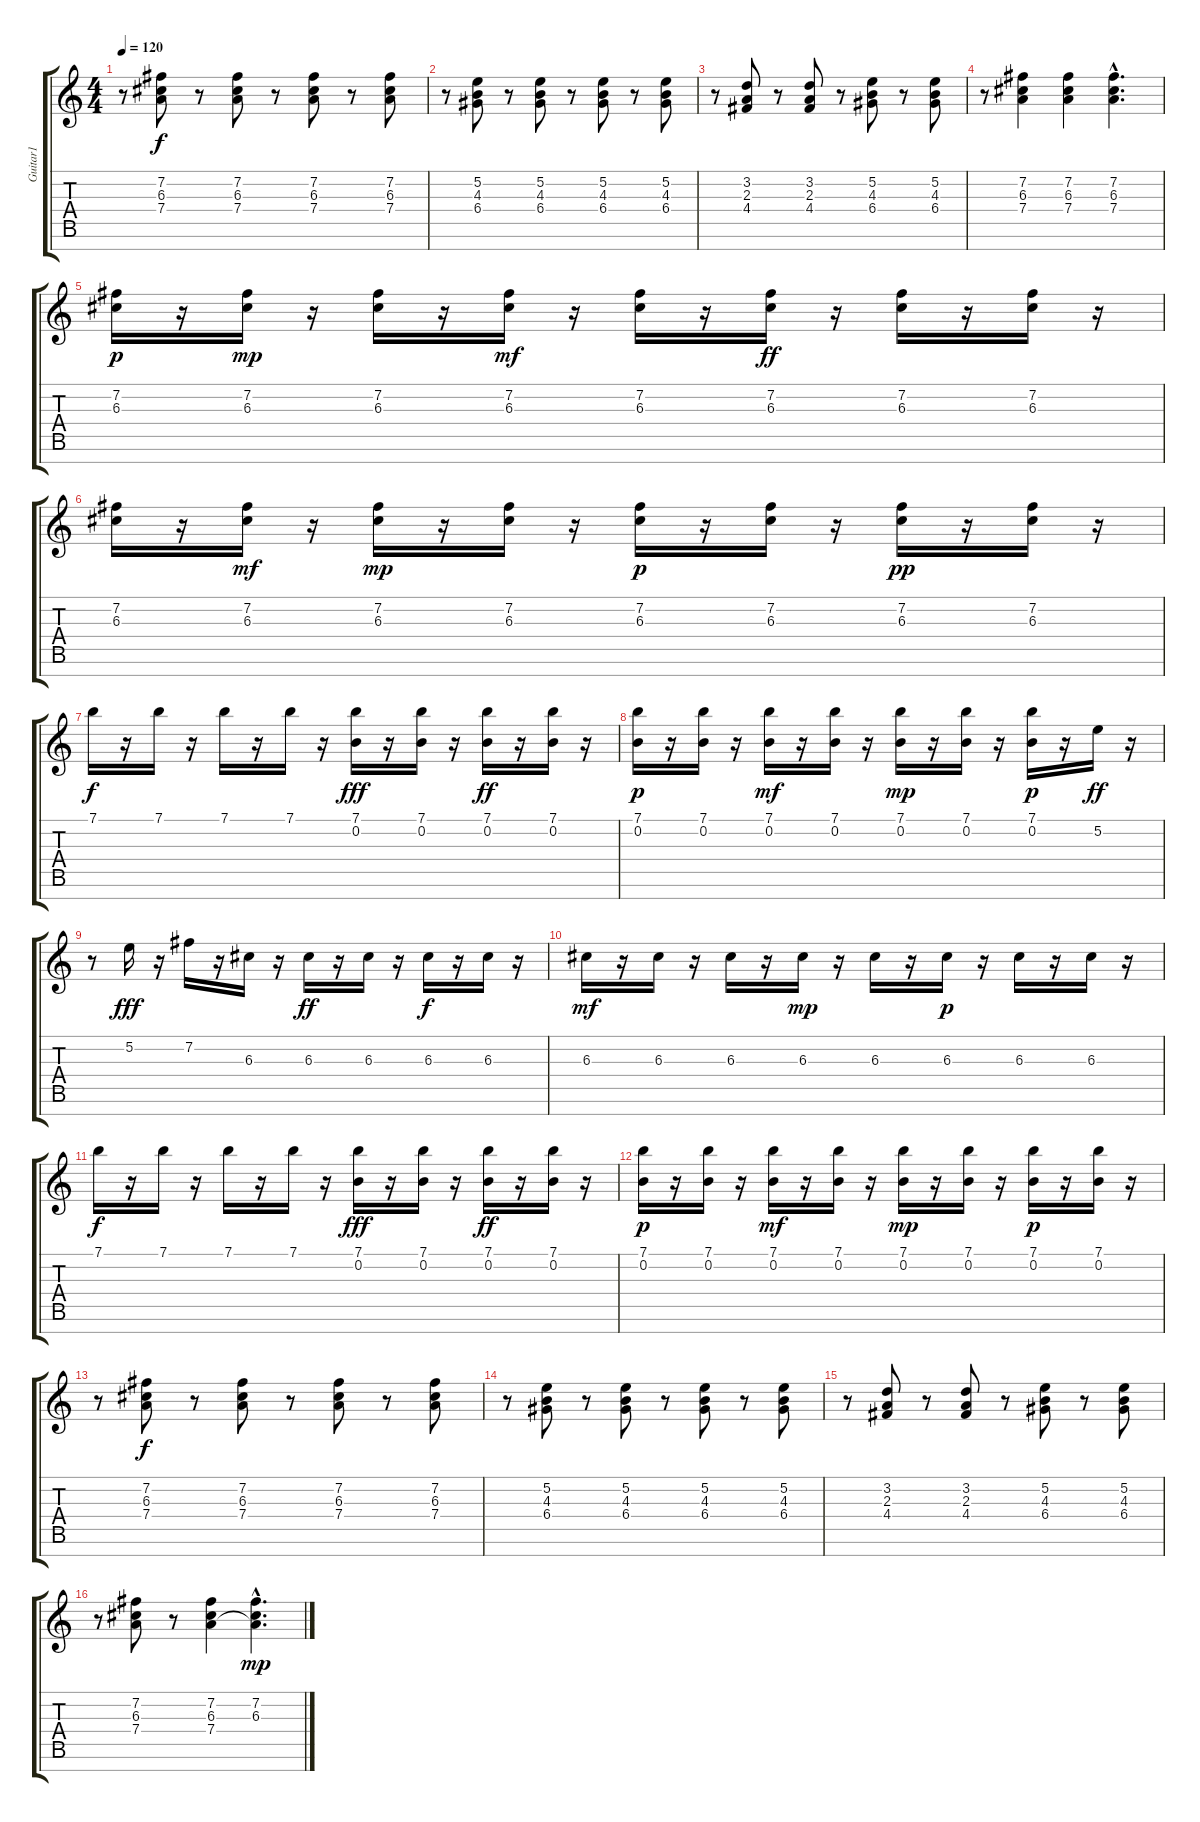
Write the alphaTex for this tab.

\track ("Guitar1" "Guitar1") {instrument overdrivenguitar}
\staff {score tabs}
\tuning (E4 B3 G3 D3 A2 E2 B1) {hide}
\ts (4 4)
\tempo 120
\clef g2
\ks c
r.8{dy f} (7.2 6.3 7.4).8 r.8 (7.2 6.3 7.4).8 r.8 (7.2 6.3 7.4).8 r.8 (7.2 6.3 7.4).8 |
r.8 (5.2 4.3 6.4).8 r.8 (5.2 4.3 6.4).8 r.8 (5.2 4.3 6.4).8 r.8 (5.2 4.3 6.4).8 |
r.8 (3.2 2.3 4.4).8 r.8 (3.2 2.3 4.4).8 r.8 (5.2 4.3 6.4).8 r.8 (5.2 4.3 6.4).8 |
r.8 (7.2 6.3 7.4).4 (7.2 6.3 7.4).4 (7.2{hac} 6.3{hac} 7.4{hac}).4{d} |
(7.2 6.3).16{dy p} r.16 (7.2 6.3).16{dy mp} r.16 (7.2 6.3).16 r.16 (7.2 6.3).16{dy mf} r.16 (7.2 6.3).16 r.16 (7.2 6.3).16{dy ff} r.16 (7.2 6.3).16 r.16 (7.2 6.3).16 r.16 |
(7.2 6.3).16 r.16 (7.2 6.3).16{dy mf} r.16 (7.2 6.3).16{dy mp} r.16 (7.2 6.3).16 r.16 (7.2 6.3).16{dy p} r.16 (7.2 6.3).16 r.16 (7.2 6.3).16{dy pp} r.16 (7.2 6.3).16 r.16 |
7.1.16{dy f} r.16 7.1.16 r.16 7.1.16 r.16 7.1.16 r.16 (7.1 0.2).16{dy fff} r.16 (7.1 0.2).16 r.16 (7.1 0.2).16{dy ff} r.16 (7.1 0.2).16 r.16 |
(7.1 0.2).16{dy p} r.16 (7.1 0.2).16 r.16 (7.1 0.2).16{dy mf} r.16 (7.1 0.2).16 r.16 (7.1 0.2).16{dy mp} r.16 (7.1 0.2).16 r.16 (7.1 0.2).16{dy p} r.16 5.2.16{dy ff} r.16 |
r.8 5.2.16{dy fff} r.16 7.2.16 r.16 6.3.16 r.16 6.3.16{dy ff} r.16 6.3.16 r.16 6.3.16{dy f} r.16 6.3.16 r.16 |
6.3.16{dy mf} r.16 6.3.16 r.16 6.3.16 r.16 6.3.16{dy mp} r.16 6.3.16 r.16 6.3.16{dy p} r.16 6.3.16 r.16 6.3.16 r.16 |
7.1.16{dy f} r.16 7.1.16 r.16 7.1.16 r.16 7.1.16 r.16 (7.1 0.2).16{dy fff} r.16 (7.1 0.2).16 r.16 (7.1 0.2).16{dy ff} r.16 (7.1 0.2).16 r.16 |
(7.1 0.2).16{dy p} r.16 (7.1 0.2).16 r.16 (7.1 0.2).16{dy mf} r.16 (7.1 0.2).16 r.16 (7.1 0.2).16{dy mp} r.16 (7.1 0.2).16 r.16 (7.1 0.2).16{dy p} r.16 (7.1 0.2).16 r.16 |
r.8 (7.2 6.3 7.4).8{dy f} r.8 (7.2 6.3 7.4).8 r.8 (7.2 6.3 7.4).8 r.8 (7.2 6.3 7.4).8 |
r.8 (5.2 4.3 6.4).8 r.8 (5.2 4.3 6.4).8 r.8 (5.2 4.3 6.4).8 r.8 (5.2 4.3 6.4).8 |
r.8 (3.2 2.3 4.4).8 r.8 (3.2 2.3 4.4).8 r.8 (5.2 4.3 6.4).8 r.8 (5.2 4.3 6.4).8 |
r.8 (7.2 6.3 7.4).8 r.8 (7.2 6.3 7.4).4 (7.2{hac} 6.3{hac} 7.4{hac t}).4{d dy mp}
